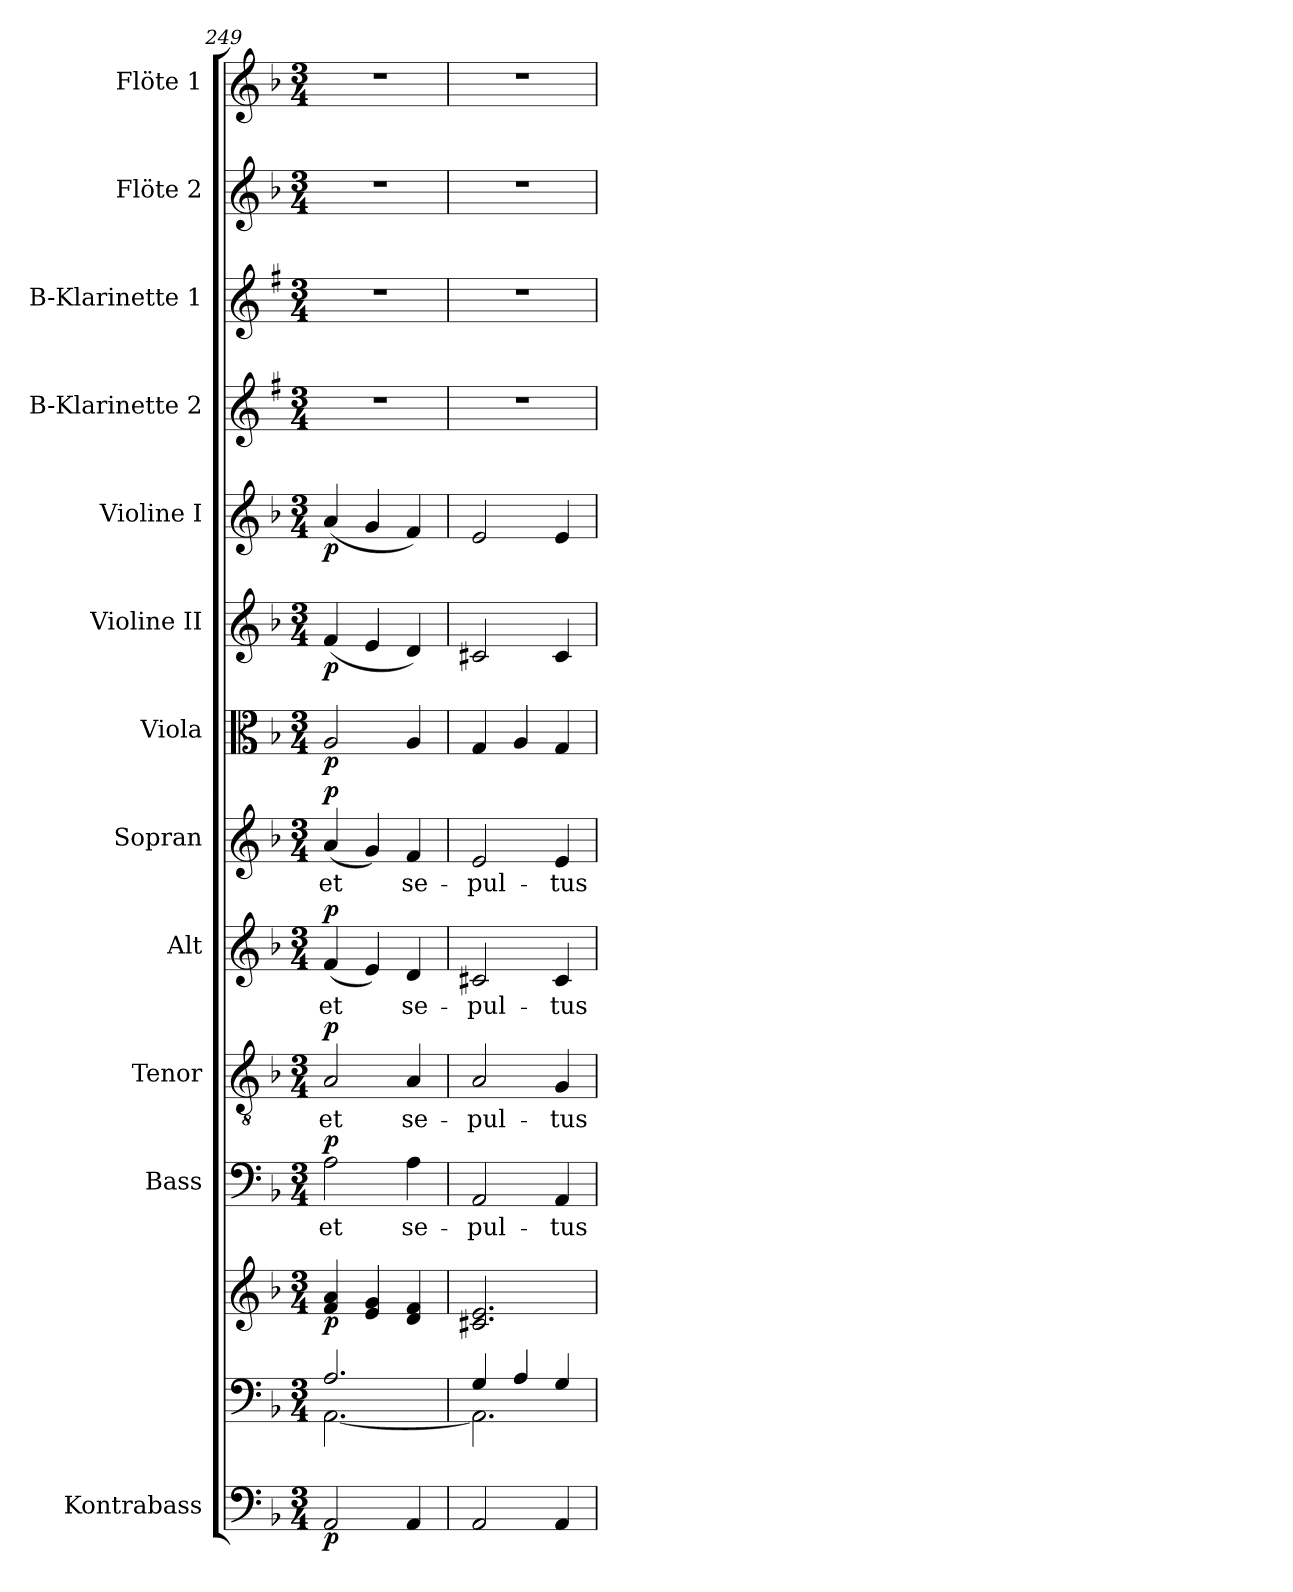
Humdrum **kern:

**kern	**dynam	**kern	**kern	**dynam	**kern	**text	**dynam	**kern	**text	**dynam	**kern	**text	**dynam	**kern	**text	**dynam	**kern	**dynam	**kern	**dynam	**kern	**dynam	**kern	**kern	**kern	**kern
*part13	*part13	*part12	*part12	*part12	*part11	*part11	*part11	*part10	*part10	*part10	*part9	*part9	*part9	*part8	*part8	*part8	*part7	*part7	*part6	*part6	*part5	*part5	*part4	*part3	*part2	*part1
*staff14	*staff14	*staff13	*staff12	*staff12/13	*staff11	*staff11	*staff11	*staff10	*staff10	*staff10	*staff9	*staff9	*staff9	*staff8	*staff8	*staff8	*staff7	*staff7	*staff6	*staff6	*staff5	*staff5	*staff4	*staff3	*staff2	*staff1
*I"Kontrabass	*	*	*	*	*I"Bass	*	*	*I"Tenor	*	*	*I"Alt	*	*	*I"Sopran	*	*	*I"Viola	*	*I"Violine II	*	*I"Violine I	*	*I"B-Klarinette 2	*I"B-Klarinette 1	*I"Flöte 2	*I"Flöte 1
*I'Kb.	*	*	*	*	*I'B.	*	*	*I'T.	*	*	*I'A.	*	*	*I'S.	*	*	*I'Vla.	*	*I'Vl. II	*	*I'Vl. I	*	*I'B Kl. 2	*I'B Kl. 1	*I'Fl. 2	*I'Fl. 1
*clefF4	*	*clefF4	*clefG2	*	*clefF4	*	*	*clefGv2	*	*	*clefG2	*	*	*clefG2	*	*	*clefC3	*	*clefG2	*	*clefG2	*	*clefG2	*clefG2	*clefG2	*clefG2
*ITrd7c12	*	*	*	*	*	*	*	*	*	*	*	*	*	*	*	*	*	*	*	*	*	*	*ITrd1c2	*ITrd1c2	*	*
*k[b-]	*	*k[b-]	*k[b-]	*	*k[b-]	*	*	*k[b-]	*	*	*k[b-]	*	*	*k[b-]	*	*	*k[b-]	*	*k[b-]	*	*k[b-]	*	*k[b-]	*k[b-]	*k[b-]	*k[b-]
*F:	*	*F:	*F:	*	*F:	*	*	*F:	*	*	*F:	*	*	*F:	*	*	*F:	*	*F:	*	*F:	*	*F:	*F:	*F:	*F:
*M3/4	*	*M3/4	*M3/4	*	*M3/4	*	*	*M3/4	*	*	*M3/4	*	*	*M3/4	*	*	*M3/4	*	*M3/4	*	*M3/4	*	*M3/4	*M3/4	*M3/4	*M3/4
=249	=249	=249	=249	=249	=249	=249	=249	=249	=249	=249	=249	=249	=249	=249	=249	=249	=249	=249	=249	=249	=249	=249	=249	=249	=249	=249
*	*	*^	*	*	*	*	*	*	*	*	*	*	*	*	*	*	*	*	*	*	*	*	*	*	*	*
!	!LO:DY:b	!	!	!	!LO:DY:b	!	!LO:LY:b	!LO:DY:a	!	!LO:LY:b	!LO:DY:a	!	!LO:LY:b	!LO:DY:a	!	!LO:LY:b	!LO:DY:a	!	!LO:DY:b	!	!LO:DY:b	!	!LO:DY:b	!	!	!	!
2AAA/	p	2.A/	[<2.AA\	4f/ 4a/	p	2A\	et	p	2A/	et	p	(<4f/	et	p	(<4a/	et	p	2A/	p	(<4f/	p	(<4a/	p	2.r	2.r	2.r	2.r
.	.	.	.	4e/ 4g/	.	.	.	.	.	.	.	4e/)	.	.	4g/)	.	.	.	.	4e/	.	4g/	.	.	.	.	.
!	!	!	!	!	!	!	!LO:LY:b	!	!	!LO:LY:b	!	!	!LO:LY:b	!	!	!LO:LY:b	!	!	!	!	!	!	!	!	!	!	!
4AAA/	.	.	.	4d/ 4f/	.	4A\	se-	.	4A/	se-	.	4d/	se-	.	4f/	se-	.	4A/	.	4d/)	.	4f/)	.	.	.	.	.
=250	=250	=250	=250	=250	=250	=250	=250	=250	=250	=250	=250	=250	=250	=250	=250	=250	=250	=250	=250	=250	=250	=250	=250	=250	=250	=250	=250
!	!	!	!	!	!	!	!LO:LY:b	!	!	!LO:LY:b	!	!	!LO:LY:b	!	!	!LO:LY:b	!	!	!	!	!	!	!	!	!	!	!
2AAA/	.	4G/	2.AA\]	2.c#X/ 2.e/	.	2AA/	-pul-	.	2A/	-pul-	.	2c#X/	-pul-	.	2e/	-pul-	.	4G/	.	2c#X/	.	2e/	.	2.r	2.r	2.r	2.r
.	.	4A/	.	.	.	.	.	.	.	.	.	.	.	.	.	.	.	4A/	.	.	.	.	.	.	.	.	.
!	!	!	!	!	!	!	!LO:LY:b	!	!	!LO:LY:b	!	!	!LO:LY:b	!	!	!LO:LY:b	!	!	!	!	!	!	!	!	!	!	!
4AAA/	.	4G/	.	.	.	4AA/	-tus	.	4G/	-tus	.	4c#/	-tus	.	4e/	-tus	.	4G/	.	4c#/	.	4e/	.	.	.	.	.
*	*	*v	*v	*	*	*	*	*	*	*	*	*	*	*	*	*	*	*	*	*	*	*	*	*	*	*	*
=	=	=	=	=	=	=	=	=	=	=	=	=	=	=	=	=	=	=	=	=	=	=	=	=	=	=
*-	*-	*-	*-	*-	*-	*-	*-	*-	*-	*-	*-	*-	*-	*-	*-	*-	*-	*-	*-	*-	*-	*-	*-	*-	*-	*-
